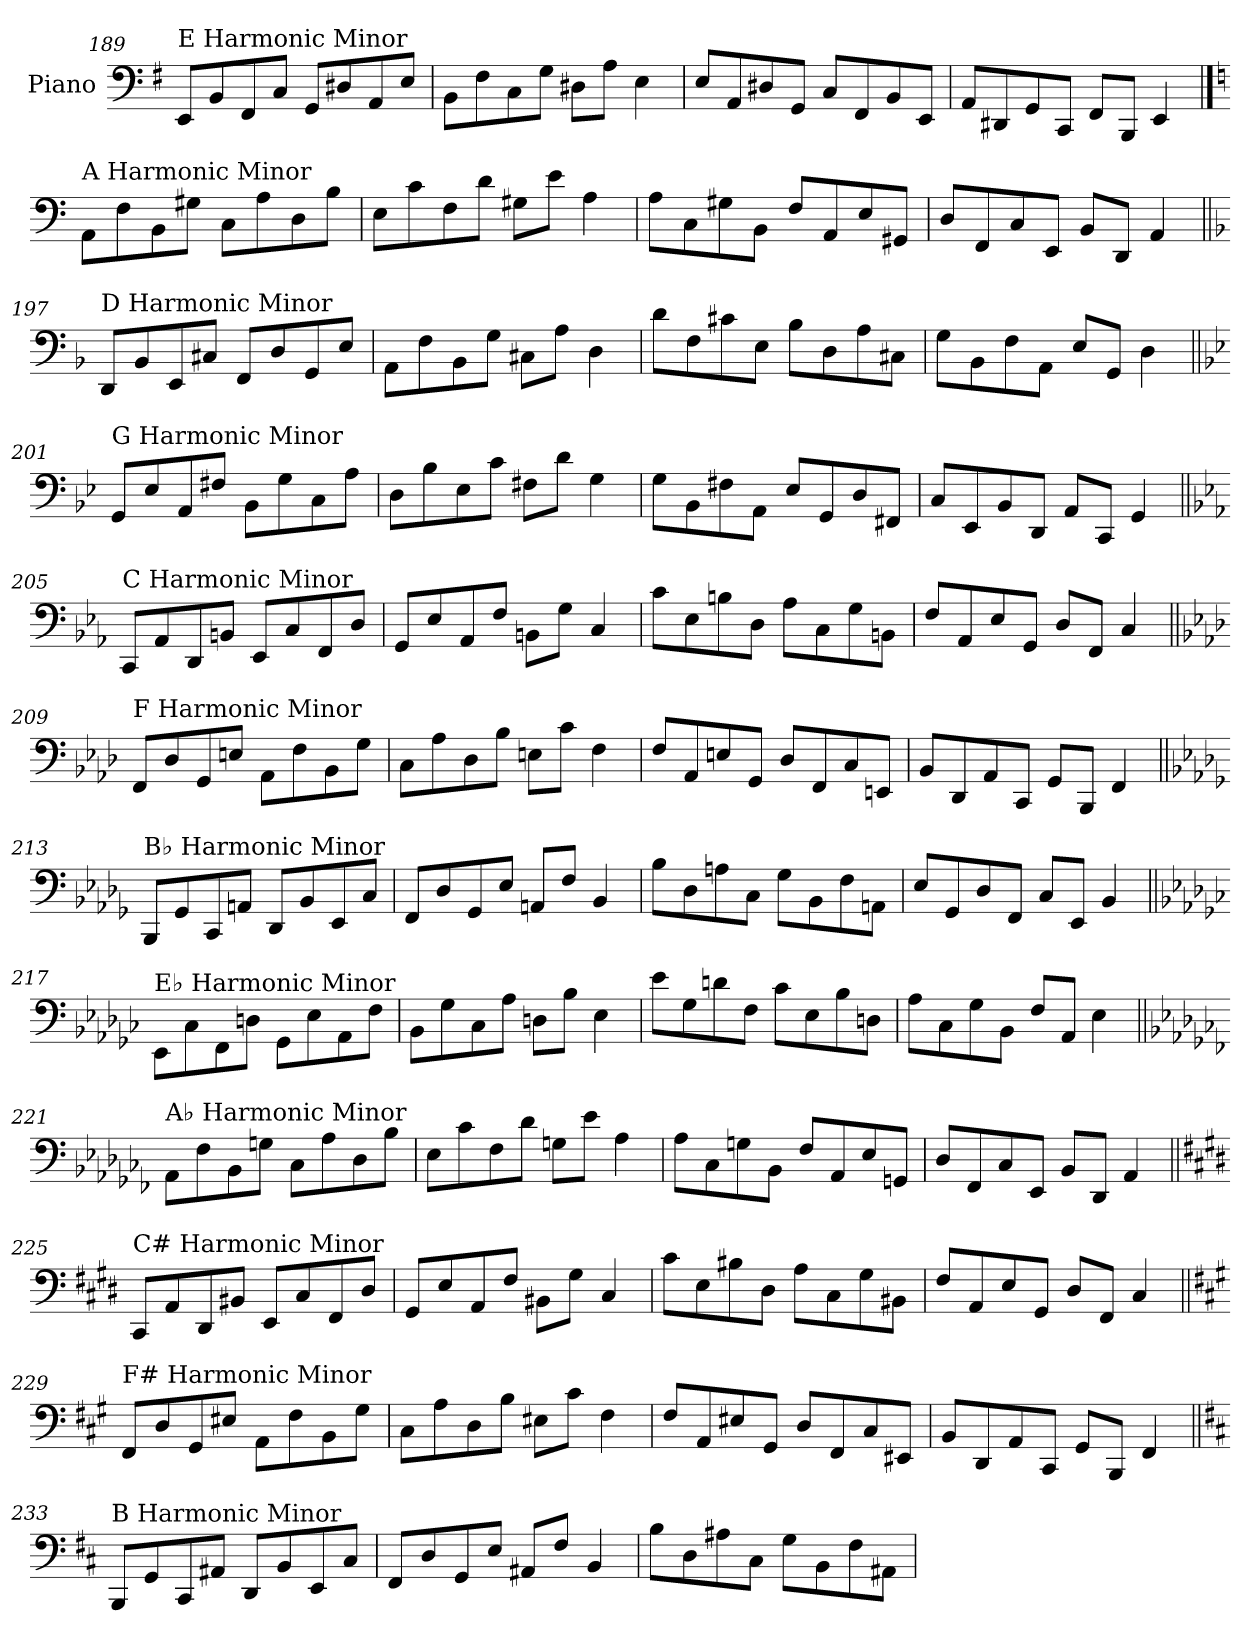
**kern
*part1
*staff1
*I"Piano
*I'Pno.
!!LO:LB:g=z
*clefF4
*k[f#]
=189
!LO:TX:a:t=E Harmonic Minor
8EE/L
8BB/
8FF#/
8C/J
8GG/L
8D#X/
8AA/
8E/J
=190
8BB\L
8F#\
8C\
8G\J
8D#X\L
8A\J
4E\
=191
8E/L
8AA/
8D#X/
8GG/J
8C/L
8FF#/
8BB/
8EE/J
=192
8AA/L
8DD#X/
8GG/
8CC/J
8FF#/L
8BBB/J
4EE/
!!LO:PB:g=z
==193
*k[]
!LO:TX:a:t=A Harmonic Minor
8AA\L
8F\
8BB\
8G#X\J
8C\L
8A\
8D\
8B\J
=194
8E\L
8c\
8F\
8d\J
8G#X\L
8e\J
4A\
=195
8A\L
8C\
8G#X\
8BB\J
8F/L
8AA/
8E/
8GG#X/J
=196
8D/L
8FF/
8C/
8EE/J
8BB/L
8DD/J
4AA/
!!LO:LB:g=z
=197||
*k[b-]
!LO:TX:a:t=D Harmonic Minor
8DD/L
8BB-/
8EE/
8C#X/J
8FF/L
8D/
8GG/
8E/J
=198
8AA\L
8F\
8BB-\
8G\J
8C#X\L
8A\J
4D\
=199
8d\L
8F\
8c#X\
8E\J
8B-\L
8D\
8A\
8C#X\J
=200
8G\L
8BB-\
8F\
8AA\J
8E/L
8GG/J
4D\
!!LO:LB:g=z
=201||
*k[b-e-]
!LO:TX:a:t=G Harmonic Minor
8GG/L
8E-/
8AA/
8F#X/J
8BB-\L
8G\
8C\
8A\J
=202
8D\L
8B-\
8E-\
8c\J
8F#X\L
8d\J
4G\
=203
8G\L
8BB-\
8F#X\
8AA\J
8E-/L
8GG/
8D/
8FF#X/J
=204
8C/L
8EE-/
8BB-/
8DD/J
8AA/L
8CC/J
4GG/
!!LO:LB:g=z
=205||
*k[b-e-a-]
!LO:TX:a:t=C Harmonic Minor
8CC/L
8AA-/
8DD/
8BBn/J
8EE-/L
8C/
8FF/
8D/J
=206
8GG/L
8E-/
8AA-/
8F/J
8BBn\L
8G\J
4C/
=207
8c\L
8E-\
8Bn\
8D\J
8A-\L
8C\
8G\
8BBn\J
=208
8F/L
8AA-/
8E-/
8GG/J
8D/L
8FF/J
4C/
!!LO:LB:g=z
=209||
*k[b-e-a-d-]
!LO:TX:a:t=F Harmonic Minor
8FF/L
8D-/
8GG/
8En/J
8AA-\L
8F\
8BB-\
8G\J
=210
8C\L
8A-\
8D-\
8B-\J
8En\L
8c\J
4F\
=211
8F/L
8AA-/
8En/
8GG/J
8D-/L
8FF/
8C/
8EEn/J
=212
8BB-/L
8DD-/
8AA-/
8CC/J
8GG/L
8BBB-/J
4FF/
!!LO:LB:g=z
=213||
*k[b-e-a-d-g-]
!LO:TX:a:t=B♭ Harmonic Minor
8BBB-/L
8GG-/
8CC/
8AAn/J
8DD-/L
8BB-/
8EE-/
8C/J
=214
8FF/L
8D-/
8GG-/
8E-/J
8AAn/L
8F/J
4BB-/
=215
8B-\L
8D-\
8An\
8C\J
8G-\L
8BB-\
8F\
8AAn\J
=216
8E-/L
8GG-/
8D-/
8FF/J
8C/L
8EE-/J
4BB-/
!!LO:PB:g=z
=217||
*k[b-e-a-d-g-c-]
!LO:TX:a:t=E♭ Harmonic Minor
8EE-\L
8C-\
8FF\
8Dn\J
8GG-\L
8E-\
8AA-\
8F\J
=218
8BB-\L
8G-\
8C-\
8A-\J
8Dn\L
8B-\J
4E-\
=219
8e-\L
8G-\
8dn\
8F\J
8c-\L
8E-\
8B-\
8Dn\J
=220
8A-\L
8C-\
8G-\
8BB-\J
8F/L
8AA-/J
4E-\
!!LO:LB:g=z
=221||
*k[b-e-a-d-g-c-f-]
!LO:TX:a:t=A♭ Harmonic Minor
8AA-\L
8F-\
8BB-\
8Gn\J
8C-\L
8A-\
8D-\
8B-\J
=222
8E-\L
8c-\
8F-\
8d-\J
8Gn\L
8e-\J
4A-\
=223
8A-\L
8C-\
8Gn\
8BB-\J
8F-/L
8AA-/
8E-/
8GGn/J
=224
8D-/L
8FF-/
8C-/
8EE-/J
8BB-/L
8DD-/J
4AA-/
!!LO:LB:g=z
=225||
*k[f#c#g#d#]
!LO:TX:a:t=C# Harmonic Minor
8CC#/L
8AA/
8DD#/
8BB#X/J
8EE/L
8C#/
8FF#/
8D#/J
=226
8GG#/L
8E/
8AA/
8F#/J
8BB#X\L
8G#\J
4C#/
=227
8c#\L
8E\
8B#X\
8D#\J
8A\L
8C#\
8G#\
8BB#X\J
=228
8F#/L
8AA/
8E/
8GG#/J
8D#/L
8FF#/J
4C#/
!!LO:LB:g=z
=229||
*k[f#c#g#]
!LO:TX:a:t=F# Harmonic Minor
8FF#/L
8D/
8GG#/
8E#X/J
8AA\L
8F#\
8BB\
8G#\J
=230
8C#\L
8A\
8D\
8B\J
8E#X\L
8c#\J
4F#\
=231
8F#/L
8AA/
8E#X/
8GG#/J
8D/L
8FF#/
8C#/
8EE#X/J
=232
8BB/L
8DD/
8AA/
8CC#/J
8GG#/L
8BBB/J
4FF#/
!!LO:LB:g=z
=233||
*k[f#c#]
!LO:TX:a:t=B Harmonic Minor
8BBB/L
8GG/
8CC#/
8AA#X/J
8DD/L
8BB/
8EE/
8C#/J
=234
8FF#/L
8D/
8GG/
8E/J
8AA#X/L
8F#/J
4BB/
=235
8B\L
8D\
8A#X\
8C#\J
8G\L
8BB\
8F#\
8AA#X\J
=
*-
